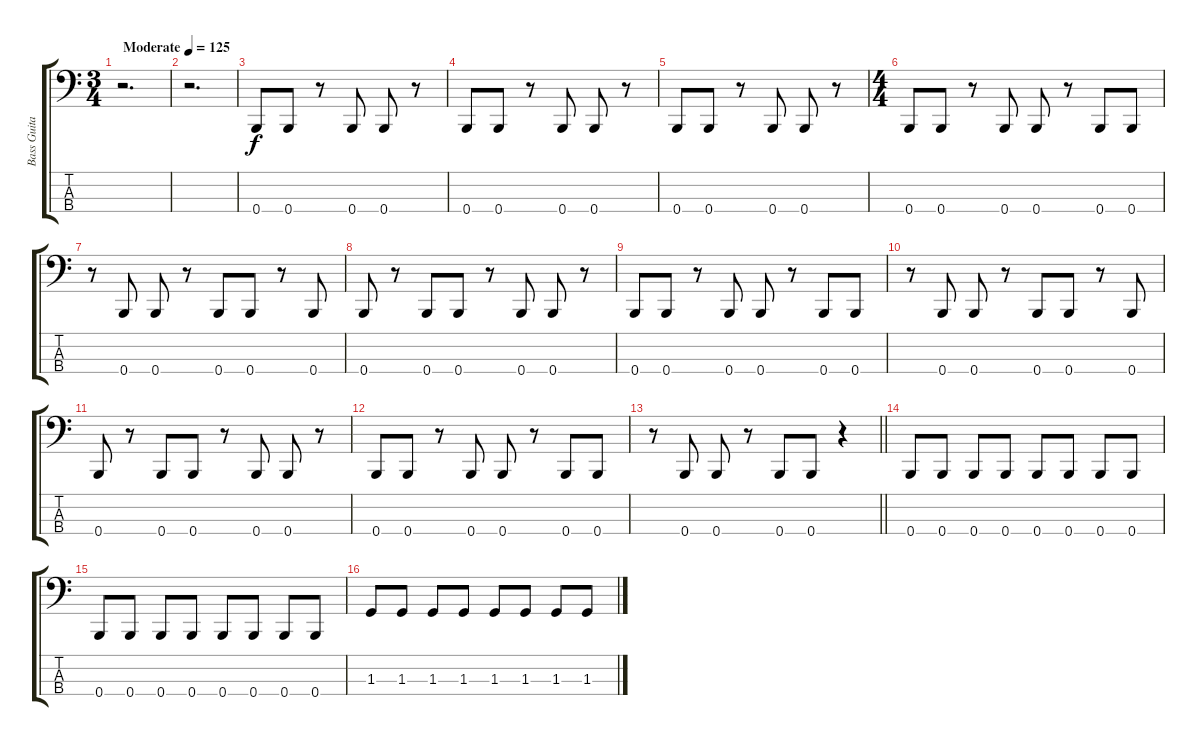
\track ("Bass Guitar" "Bass Guita") {instrument electricbassfinger}
\staff {score tabs}
\tuning (Gb2 B1 Gb1 B0) {hide}
\ts (3 4)
\tempo (125 "Moderate")
\clef f4
\ks c
r.2{d dy f instrument electricbassfinger} |
r.2{d} |
0.4.8 0.4.8 r.8 0.4.8 0.4.8 r.8 |
0.4.8 0.4.8 r.8 0.4.8 0.4.8 r.8 |
0.4.8 0.4.8 r.8 0.4.8 0.4.8 r.8 |
\ts (4 4)
0.4.8 0.4.8 r.8 0.4.8 0.4.8 r.8 0.4.8 0.4.8 |
r.8 0.4.8 0.4.8 r.8 0.4.8 0.4.8 r.8 0.4.8 |
0.4.8 r.8 0.4.8 0.4.8 r.8 0.4.8 0.4.8 r.8 |
0.4.8 0.4.8 r.8 0.4.8 0.4.8 r.8 0.4.8 0.4.8 |
r.8 0.4.8 0.4.8 r.8 0.4.8 0.4.8 r.8 0.4.8 |
0.4.8 r.8 0.4.8 0.4.8 r.8 0.4.8 0.4.8 r.8 |
0.4.8 0.4.8 r.8 0.4.8 0.4.8 r.8 0.4.8 0.4.8 |
\barLineRight lightlight
r.8 0.4.8 0.4.8 r.8 0.4.8 0.4.8 r.4 |
0.4.8 0.4.8 0.4.8 0.4.8 0.4.8 0.4.8 0.4.8 0.4.8 |
0.4.8 0.4.8 0.4.8 0.4.8 0.4.8 0.4.8 0.4.8 0.4.8 |
1.3.8 1.3.8 1.3.8 1.3.8 1.3.8 1.3.8 1.3.8 1.3.8
